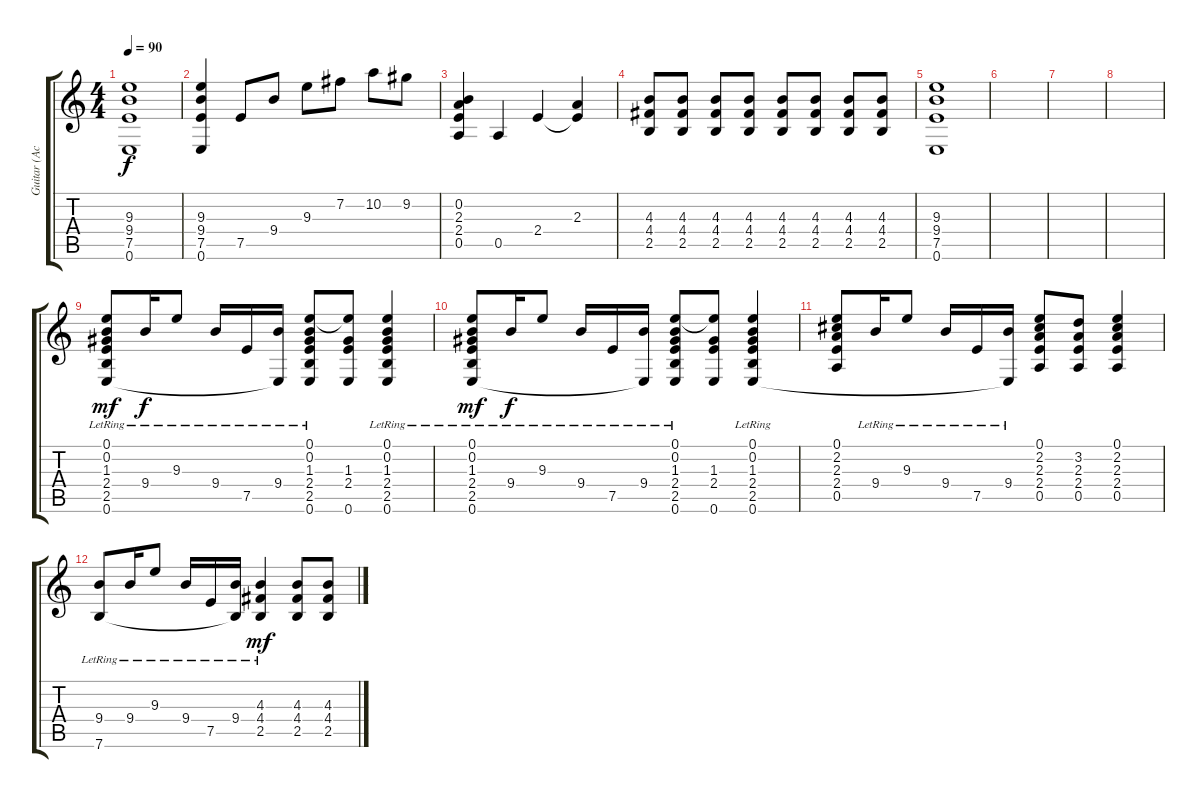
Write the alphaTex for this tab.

\track ("Guitar (Acoustico)" "Guitar (Ac") {instrument acousticguitarsteel}
\staff {score tabs}
\tuning (E4 B3 G3 D3 A2 E2) {hide}
\ts (4 4)
\tempo 90
\clef g2
\ks c
(9.3 9.4 7.5 0.6).1{dy f} |
(9.3 9.4 7.5 0.6).4 7.5.8 9.4.8 9.3.8 7.2.8 10.2.8 9.2.8 |
(0.2 2.3 2.4 0.5).4 0.5.4 2.4.4 (2.3 2.4{t}).4 |
(4.3 4.4 2.5).8 (4.3 4.4 2.5).8 (4.3 4.4 2.5).8 (4.3 4.4 2.5).8 (4.3 4.4 2.5).8 (4.3 4.4 2.5).8 (4.3 4.4 2.5).8 (4.3 4.4 2.5).8 |
(9.3 9.4 7.5 0.6).1 |
|
|
|
(0.1 0.2 1.3 2.4 2.5 0.6{lr}).8{dy mf} 9.4{lr}.16{dy f} 9.3{lr}.8 9.4{lr}.16 7.5{lr}.16 (9.4{lr} 0.6{t}).16 (0.1 0.2 1.3 2.4 2.5 0.6{lr}).8 (0.1{t} 1.3 2.4 0.6).8 (0.1 0.2 1.3 2.4 2.5 0.6{lr}).4 |
(0.1 0.2 1.3 2.4 2.5 0.6{lr}).8{dy mf} 9.4{lr}.16{dy f} 9.3{lr}.8 9.4{lr}.16 7.5{lr}.16 (9.4{lr} 0.6{t}).16 (0.1 0.2 1.3 2.4 2.5 0.6{lr}).8 (0.1{t} 1.3 2.4 0.6).8 (0.1 0.2 1.3 2.4 2.5 0.6{lr}).4 |
(0.1 2.2 2.3 2.4 0.5).8 9.4{lr}.16 9.3{lr}.8 9.4{lr}.16 7.5{lr}.16 (9.4{lr} 0.6{t}).16 (0.1 2.2 2.3 2.4 0.5).8 (3.2 2.3 2.4 0.5).8 (0.1 2.2 2.3 2.4 0.5).4 |
(9.4 7.6{lr}).8 9.4{lr}.16 9.3{lr}.8 9.4{lr}.16 7.5{lr}.16 (9.4{lr} 7.6{t}).16 (4.3{lr} 4.4 2.5).4{dy mf} (4.3 4.4 2.5).8 (4.3 4.4 2.5).8
